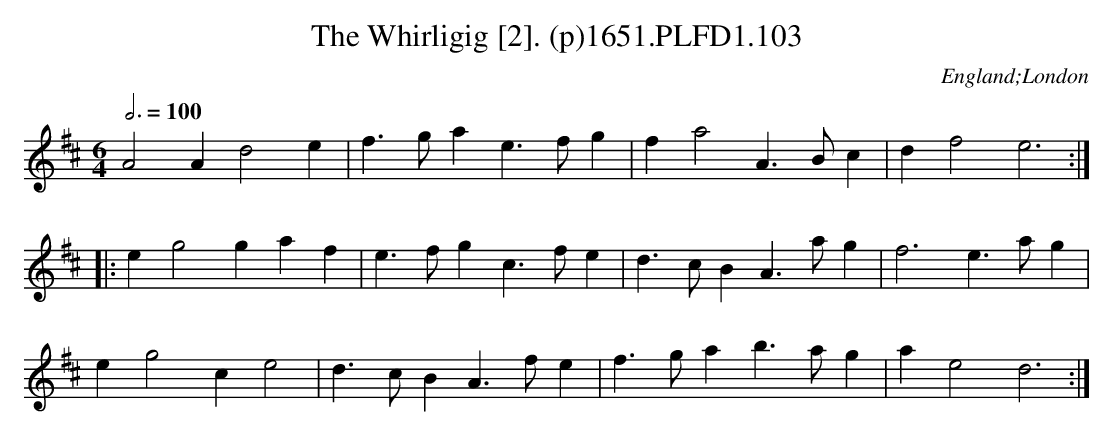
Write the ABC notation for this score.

X:1
T:Whirligig [2]. (p)1651.PLFD1.103, The
M:6/4
L:1/4
Q:3/4=100
O:England;London
K:D
A2Ad2e|f>gae>fg|fa2A>Bc|df2e3:|
|:eg2gaf|e>fgc>fe|d>cBA>ag|f3e>ag|
eg2ce2|d>cBA>fe|f>gab>ag|ae2d3:|
